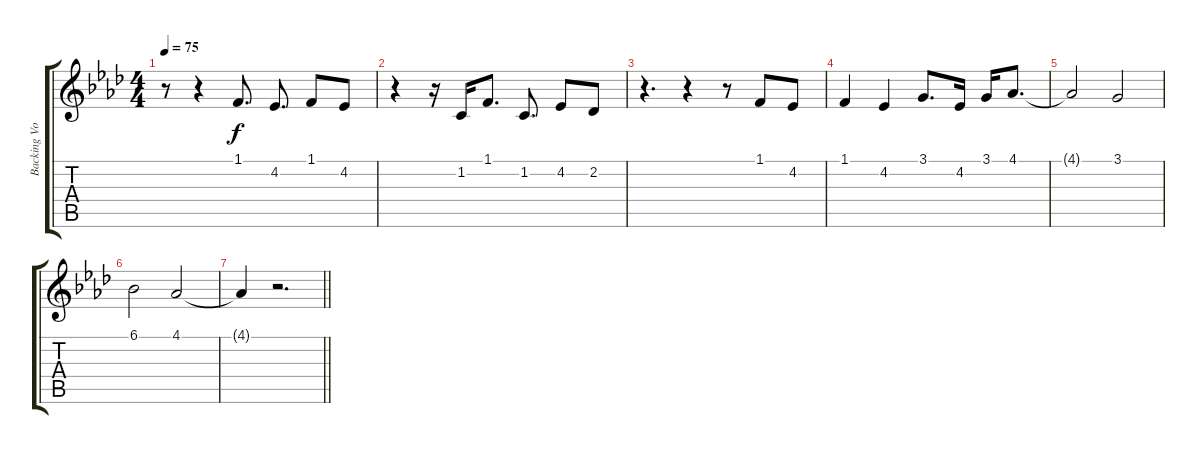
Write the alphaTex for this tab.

\track ("Backing Vocals" "Backing Vo") {instrument viola}
\staff {score tabs}
\tuning (E4 B3 G3 D3 A2 E2) {hide}
\ts (4 4)
\tempo 75
\clef g2
\ks ab
r.8{dy f} r.4 1.1.8{d} 4.2.8{d} 1.1.8 4.2.8 |
r.4 r.16 1.2.16 1.1.8{d} 1.2.8{d} 4.2.8 2.2.8 |
r.4{d} r.4 r.8 1.1.8 4.2.8 |
1.1.4 4.2.4 3.1.8{d} 4.2.16 3.1.16 4.1.8{d} |
4.1{t}.2 3.1.2 |
6.1.2 4.1.2 |
\barLineRight lightlight
4.1{t}.4 r.2{d}
